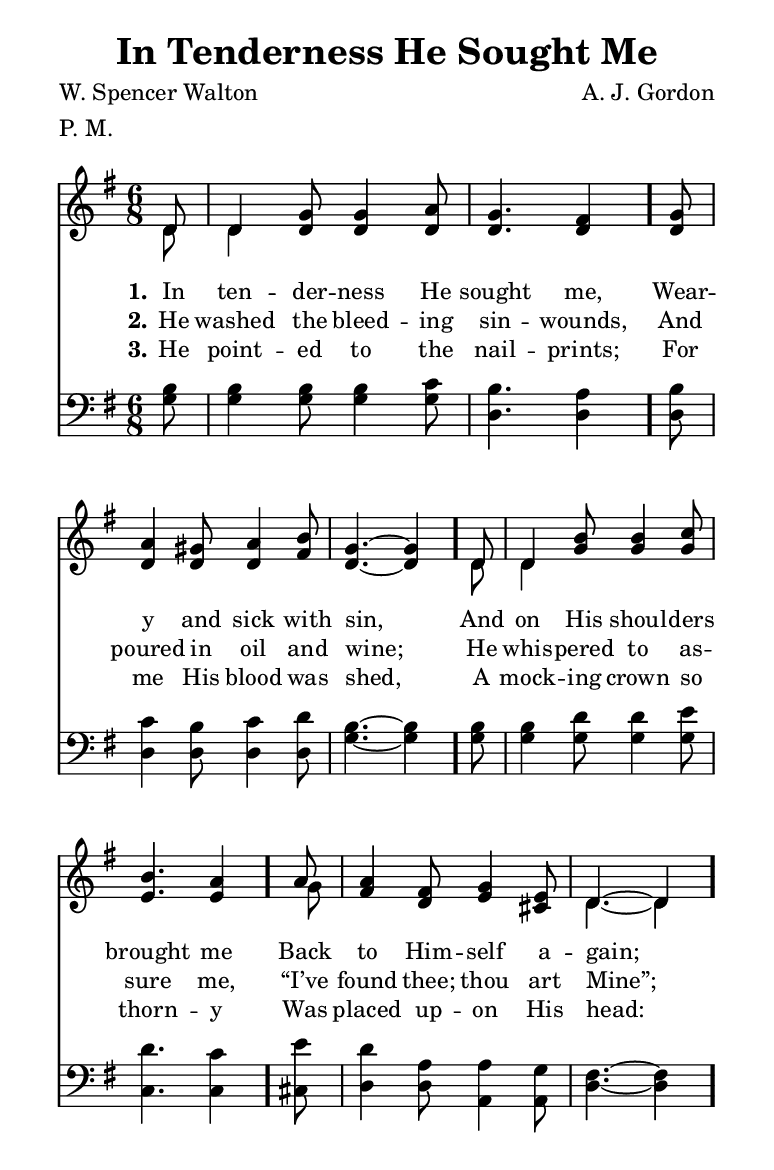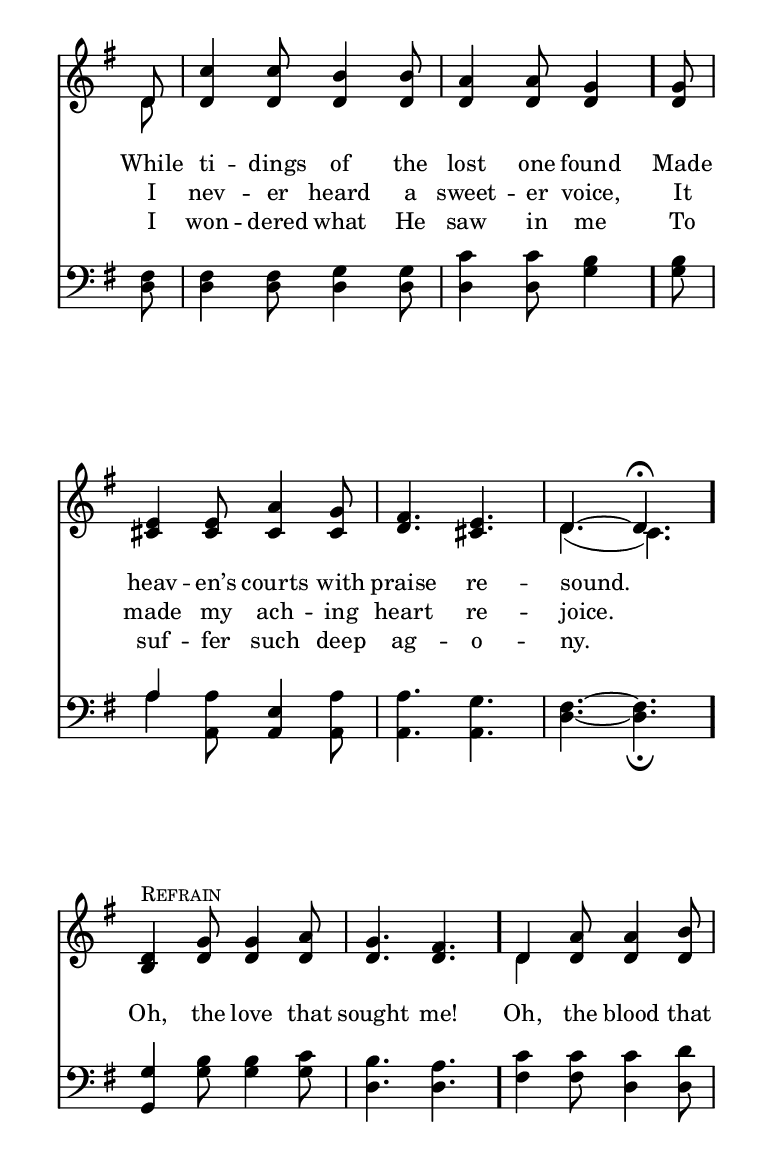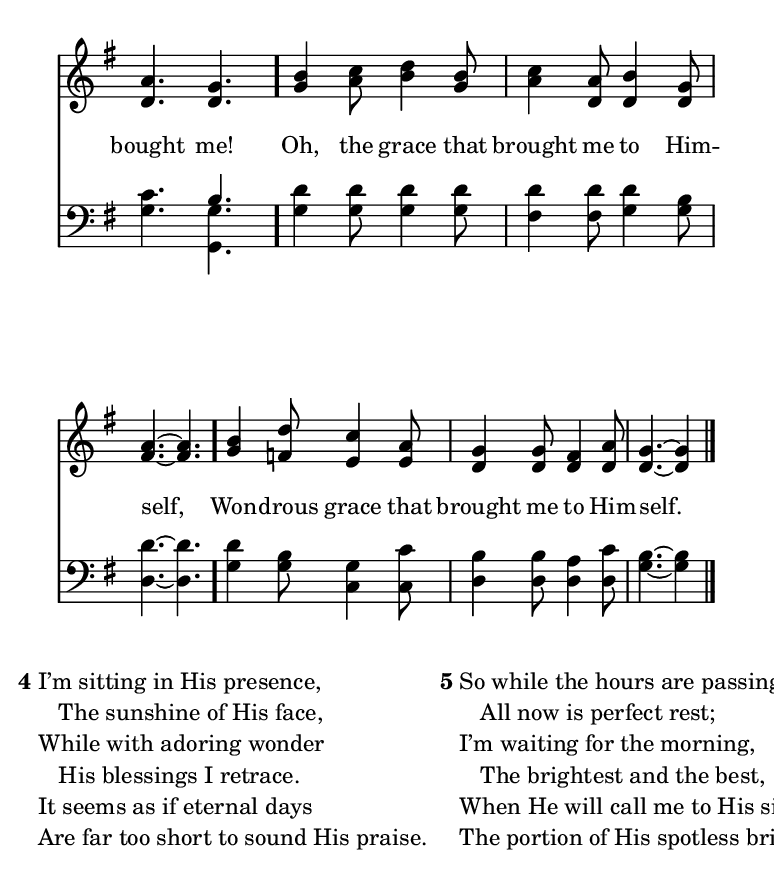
\include "common/global.ily"
\paper {
  \include "common/paper.ily"
  ragged-last-bottom = ##t
  system-count = #(cond (is-eogsized 5) (#t #f))
  systems-per-page = #(cond (is-eogsized 4) (#t #f))
  score-markup-spacing.padding = 2
  score-markup-spacing.basic-distance = 2
}

\header{
  %gospel
  hymnnumber = "168"
  title = "In Tenderness He Sought Me"
  tunename = ""
  meter = "P. M."
  poet = "W. Spencer Walton"
  composer = "A. J. Gordon"
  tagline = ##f
}

ta = { \tempo 8=150 }
tb = { \tempo 8=75 }

global = {
  \include "common/overrides.ily"
  \override Staff.TimeSignature.style = #'numbered
  \time 6/8
  \override Score.MetronomeMark.transparent = ##t % hide all fermata changes too
  \ta
  \key g \major
  \partial 8
  \autoBeamOff
}

patternAA = { c8 | c4 c8 c4 c8 | c4. c4 }
patternBA = { c8 | c4 c8 c4 c8 | c4 c8 c4 }
patternCA = { c8 | c4 c8 c4 c8 | c4. c4. | c4. c4. }

patternDA = { c4 c8 c4 c8 | c4. c4. }
patternDB = { c4 c8 c4 c8 | c4 c8 c4 c8 | c4. c4. }
patternDC = { c4 c8 c4 c8 | c4 c8 c4 c8 | c4. c4 }

notesSoprano = {
\global
\relative c' {

  \changePitch \patternAA { d | d g g a | g fis }
  \changePitch \patternAA { g | a gis a b | g ~ g  } \eogbreak
  \changePitch \patternAA { d | d b' b c | b a }
  \changePitch \patternAA { a | a fis g e | d ~ d } \eogbreak
  \changePitch \patternBA { d | c' c b b | a a g }
  \changePitch \patternCA { g | e e a g | fis e | d ~ \tb d \fermata \ta } \eogbreak

  << s^\markup { \small \caps "Refrain" }
  \changePitch \patternDA { d g g a | g fis } >>
  \changePitch \patternDA { d | a' a b | a g }
  \changePitch \patternDB { b c d b | c a b g | a ~ a }
  \changePitch \patternDC { b d c a | g g fis a | g ~ g }

  \bar "|."

}
}

notesAlto = {
\global
\relative e' {

  \changePitch \patternAA { d | d d d d | d d }
  \changePitch \patternAA { d | d d d fis | d ~ d }
  \changePitch \patternAA { d | d g g g | e e }
  \changePitch \patternAA { g | fis d e cis | d ~ d }
  \changePitch \patternBA { d | d d d d | d d d }
  \changePitch \patternCA { d | cis cis cis cis | d cis | d( c) }

  \changePitch \patternDA { b d d d | d d }
  \changePitch \patternDA { d d d d | d d }
  \changePitch \patternDB { g a b g | a d, d d | fis ~ fis }
  \changePitch \patternDC { g f e e | d d d d | d ~ d }

}
}

notesTenor = {
\global
\relative a {

  \changePitch \patternAA { b | b b b c | b a }
  \changePitch \patternAA { b | c b c d | b ~ b }
  \changePitch \patternAA { b | b d d e | d c }
  \changePitch \patternAA { e | d a a g | fis ~ fis }
  \changePitch \patternBA { fis | fis fis g g | c c b }
  \changePitch \patternCA { b | a a e a | a g | fis ~ fis }

  \changePitch \patternDA { g b b c | b a }
  \changePitch \patternDA { c c c d | c b }
  \changePitch \patternDB { d d d d | d d d b | d ~ d }
  \changePitch \patternDC { d b g c | b b a c | b ~ b }

}
}

notesBass = {
\global
\relative f {

  \changePitch \patternAA { g | g g g g | d d }
  \changePitch \patternAA { d | d d d d | g ~ g }
  \changePitch \patternAA { g | g g g g | c, c }
  \changePitch \patternAA { cis | d d a a | d ~ d }
  \changePitch \patternBA { d | d d d d | d d g }
  \changePitch \patternCA { g | a a, a a | a a | d ~ d_\fermata }

  \changePitch \patternDA { g, g' g g | d d }
  \changePitch \patternDA { fis fis d d | g <g g,> }
  \changePitch \patternDB { g g g g | fis fis g g | d ~ d }
  \changePitch \patternDC { g g | c, c | d d d d | g ~ g }

}
}

Refrain = \lyricmode {

Oh, the love that sought me! \bar "."
Oh, the blood that bought me! \bar "."
Oh, the grace that brought me to Him -- self, \bar "."
Won -- drous grace that brought me to Him -- self. \bar "."

}

wordsA = \lyricmode {
\set stanza = "1."

In ten -- der -- ness He sought me, \bar "."
Wear -- y and sick with sin, \bar "."
And on His shoul -- ders brought me \bar "."
Back to Him -- self a -- gain; \bar "."
While ti -- dings of the lost one found \bar "."
Made heav -- en’s courts with praise re -- sound. \bar "."

}

wordsB = \lyricmode {
\set stanza = "2."

He washed the bleed -- ing sin -- wounds,
And poured in oil and wine;
He whis -- pered to as -- sure me,
“I’ve found thee; thou art Mine”;
I nev -- er heard a sweet -- er voice,
It made my ach -- ing heart re -- joice.

\Refrain

}

wordsC = \lyricmode {
\set stanza = "3."

He point -- ed to the nail -- prints;
For me His blood was shed,
A mock -- ing crown so thorn -- y
Was placed up -- on His head:
I won -- dered what He saw in me
To suf -- fer such deep ag -- o -- ny.

}

wordsD = \markuplist {

\line { I’m sitting in His presence, }
\line { { \hspace #2 } The sunshine of His face, }
\line { While with adoring wonder }
\line { { \hspace #2 } His blessings I retrace. }
\line { It seems as if eternal days }
\line { Are far too short to sound His praise. }

}

wordsE = \markuplist {

\line { So while the hours are passing, }
\line { { \hspace #2 } All now is perfect rest; }
\line { I’m waiting for the morning, }
\line { { \hspace #2 } The brightest and the best, }
\line { When He will call me to His side, }
\line { The portion of His spotless bride. }

}

\score {
  \context ChoirStaff <<
    \context Staff = upper <<
      \set Staff.autoBeaming = ##f
      \set ChoirStaff.systemStartDelimiter = #'SystemStartBar
      \set ChoirStaff.printPartCombineTexts = ##f
      \partcombine #'(2 . 11) \notesSoprano \notesAlto
      \context NullVoice = sopranos { \voiceOne << \notesSoprano >> }
      \context Lyrics = one   \lyricsto sopranos \wordsA
      \context Lyrics = two   \lyricsto sopranos \wordsB
      \context Lyrics = three \lyricsto sopranos \wordsC
    >>
    \context Staff = men <<
      \set Staff.autoBeaming = ##f
      \clef bass
      \set ChoirStaff.printPartCombineTexts = ##f
      \partcombine #'(2 . 11) \notesTenor \notesBass
    >>
  >>
  \layout {
    \include "common/layout.ily"
  }
  #(cond ((ly:get-option 'eog-midi-permitted) #{ \midi{
    \include "common/midi.ily"
  } #}))
}

\markup { \vcenter \column {
  \vspace #1
  \fill-line {
    \null
    \line{ \bold 4 \column { \wordsD } }
    \null
    \line{ \bold 5 \column { \wordsE } }
    \null
  }
  \vspace #1
} }

\version "2.19.49"  % necessary for upgrading to future LilyPond versions.

% vi:set et ts=2 sw=2 ai nocindent syntax=lilypond:
